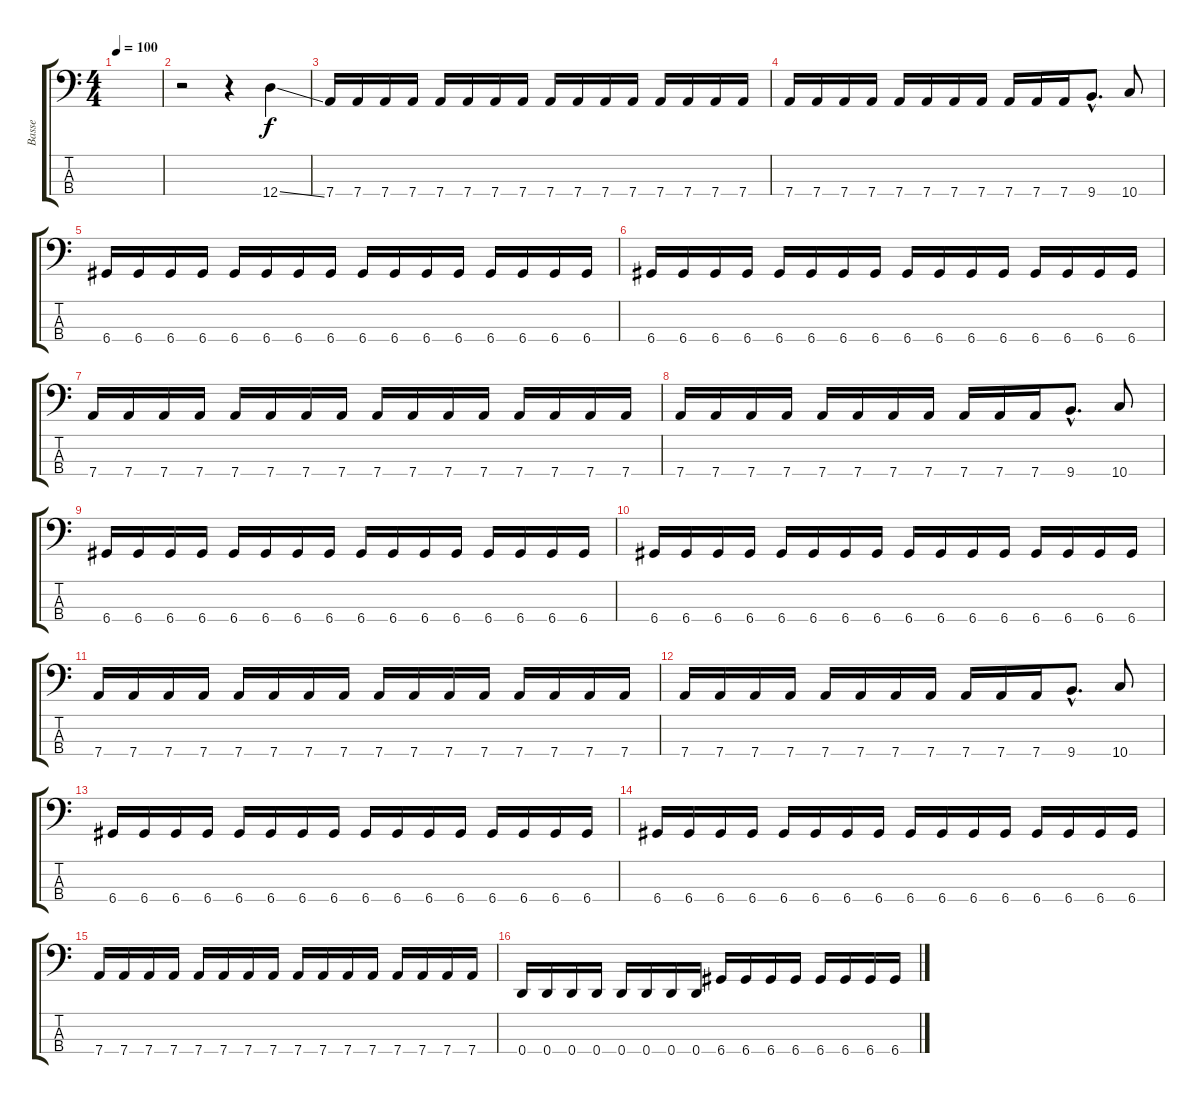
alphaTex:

\track ("Basse" "Basse") {instrument electricbassfinger}
\staff {score tabs}
\tuning (G2 D2 A1 D1) {hide}
\ts (4 4)
\tempo 100
\clef f4
\ks c
|
r.2 r.4 12.4{ss}.4 |
7.4.16 7.4.16 7.4.16 7.4.16 7.4.16 7.4.16 7.4.16 7.4.16 7.4.16 7.4.16 7.4.16 7.4.16 7.4.16 7.4.16 7.4.16 7.4.16 |
7.4.16 7.4.16 7.4.16 7.4.16 7.4.16 7.4.16 7.4.16 7.4.16 7.4.16 7.4.16 7.4.16 9.4{hac}.8{d} 10.4.8 |
6.4.16 6.4.16 6.4.16 6.4.16 6.4.16 6.4.16 6.4.16 6.4.16 6.4.16 6.4.16 6.4.16 6.4.16 6.4.16 6.4.16 6.4.16 6.4.16 |
6.4.16 6.4.16 6.4.16 6.4.16 6.4.16 6.4.16 6.4.16 6.4.16 6.4.16 6.4.16 6.4.16 6.4.16 6.4.16 6.4.16 6.4.16 6.4.16 |
7.4.16 7.4.16 7.4.16 7.4.16 7.4.16 7.4.16 7.4.16 7.4.16 7.4.16 7.4.16 7.4.16 7.4.16 7.4.16 7.4.16 7.4.16 7.4.16 |
7.4.16 7.4.16 7.4.16 7.4.16 7.4.16 7.4.16 7.4.16 7.4.16 7.4.16 7.4.16 7.4.16 9.4{hac}.8{d} 10.4.8 |
6.4.16 6.4.16 6.4.16 6.4.16 6.4.16 6.4.16 6.4.16 6.4.16 6.4.16 6.4.16 6.4.16 6.4.16 6.4.16 6.4.16 6.4.16 6.4.16 |
6.4.16 6.4.16 6.4.16 6.4.16 6.4.16 6.4.16 6.4.16 6.4.16 6.4.16 6.4.16 6.4.16 6.4.16 6.4.16 6.4.16 6.4.16 6.4.16 |
7.4.16 7.4.16 7.4.16 7.4.16 7.4.16 7.4.16 7.4.16 7.4.16 7.4.16 7.4.16 7.4.16 7.4.16 7.4.16 7.4.16 7.4.16 7.4.16 |
7.4.16 7.4.16 7.4.16 7.4.16 7.4.16 7.4.16 7.4.16 7.4.16 7.4.16 7.4.16 7.4.16 9.4{hac}.8{d} 10.4.8 |
6.4.16 6.4.16 6.4.16 6.4.16 6.4.16 6.4.16 6.4.16 6.4.16 6.4.16 6.4.16 6.4.16 6.4.16 6.4.16 6.4.16 6.4.16 6.4.16 |
6.4.16 6.4.16 6.4.16 6.4.16 6.4.16 6.4.16 6.4.16 6.4.16 6.4.16 6.4.16 6.4.16 6.4.16 6.4.16 6.4.16 6.4.16 6.4.16 |
7.4.16 7.4.16 7.4.16 7.4.16 7.4.16 7.4.16 7.4.16 7.4.16 7.4.16 7.4.16 7.4.16 7.4.16 7.4.16 7.4.16 7.4.16 7.4.16 |
0.4.16 0.4.16 0.4.16 0.4.16 0.4.16 0.4.16 0.4.16 0.4.16 6.4.16 6.4.16 6.4.16 6.4.16 6.4.16 6.4.16 6.4.16 6.4.16
